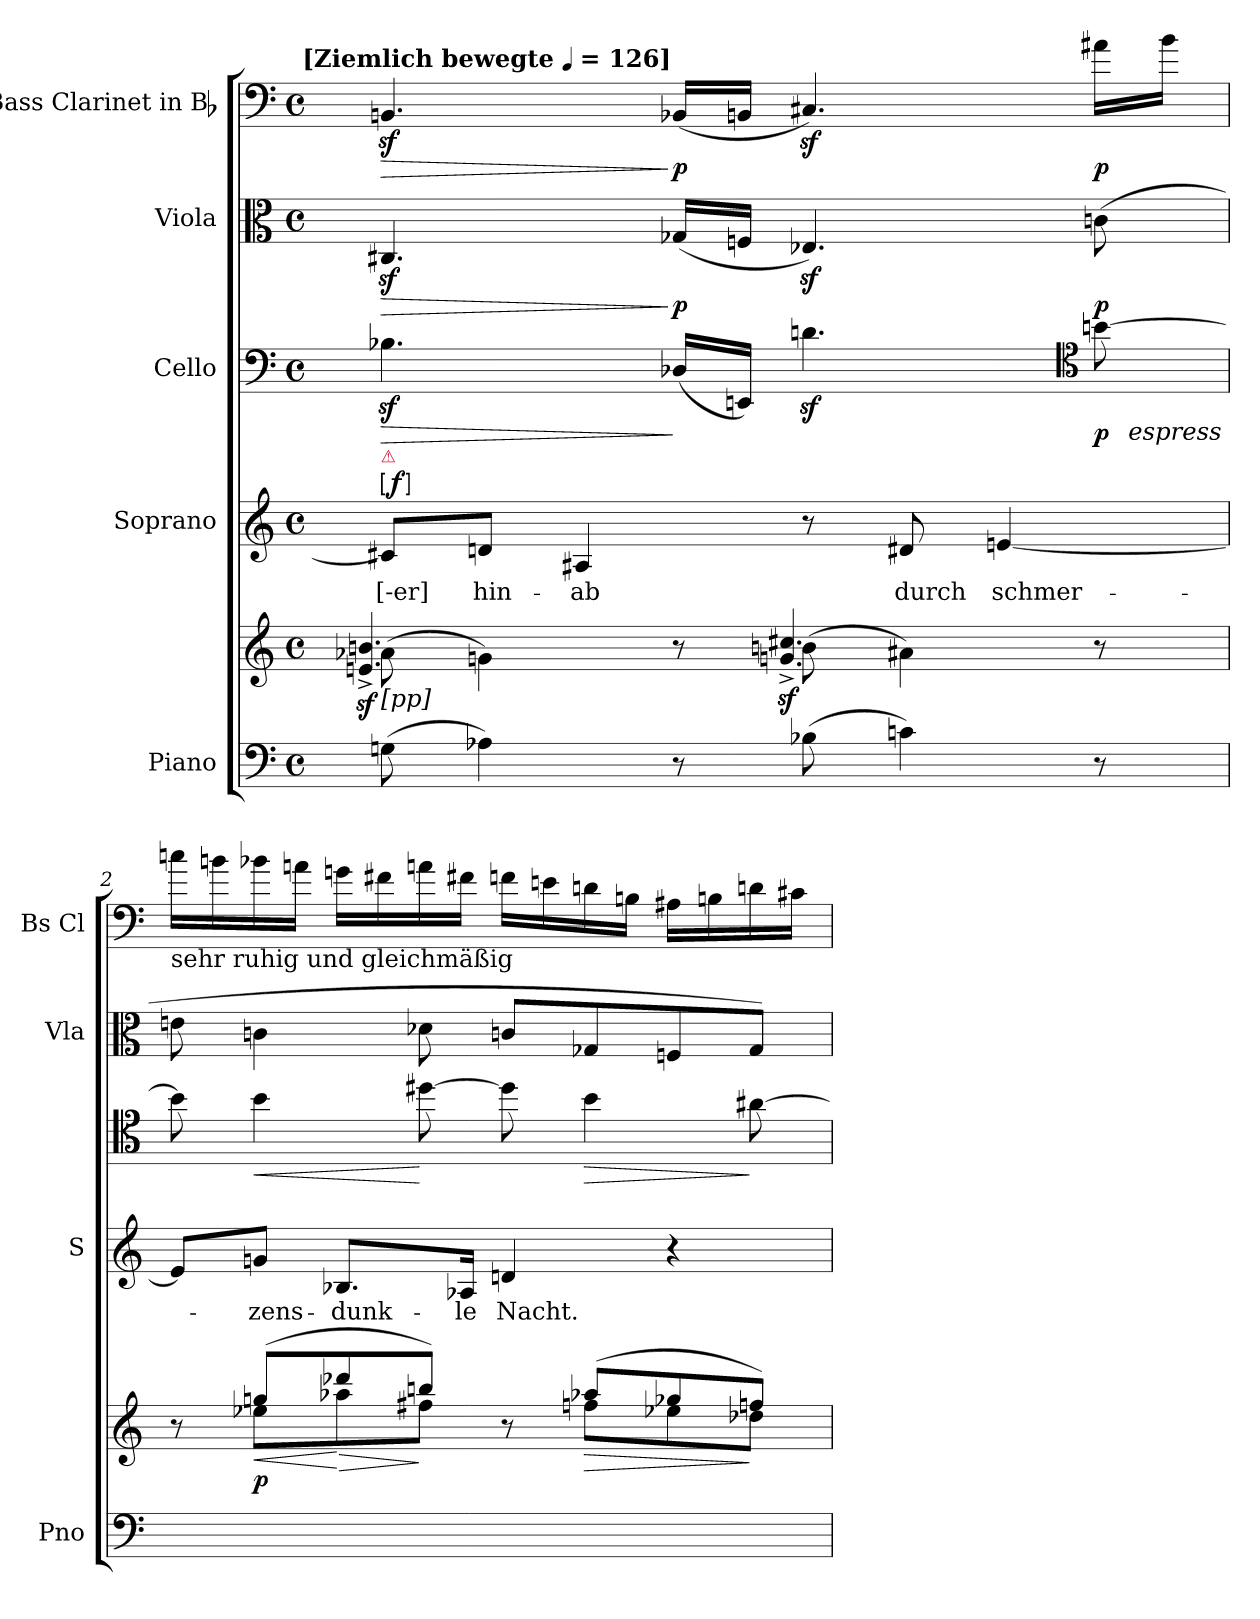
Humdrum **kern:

**kern	**kern	**dynam	**kern	**text	**dynam	**kern	**dynam	**kern	**dynam	**kern	**dynam
*part5	*part5	*part5	*part4	*part4	*part4	*part3	*part3	*part2	*part2	*part1	*part1
*staff6	*staff5	*staff5/6	*staff4	*staff4	*staff4	*staff3	*staff3	*staff2	*staff2	*staff1	*staff1
*I"Piano	*	*	*I"Soprano	*	*	*I"Cello	*	*I"Viola	*	*I"Bass Clarinet in Bb	*
*I'Pno	*	*	*I'S	*	*	*	*	*I'Vla	*	*I'Bs Cl	*
*clefF4	*clefG2	*	*clefG2	*	*	*clefF4	*	*clefC3	*	*clefF4	*
*	*	*	*	*	*	*	*	*	*	*ITrd1c2	*
*k[]	*k[]	*	*k[]	*	*	*k[]	*	*k[]	*	*k[b-e-]	*
!!LO:TX:omd:t=[Ziemlich bewegte [quarter] = 126]
*M4/4	*M4/4	*	*M4/4	*	*	*M4/4	*	*M4/4	*	*M4/4	*
*met(c)	*met(c)	*	*met(c)	*	*	*met(c)	*	*met(c)	*	*met(c)	*
*MM126	*MM126	*	*MM126	*	*	*MM126	*	*MM126	*	*MM126	*
=1	=1	=1	=1	=1	=1	=1	=1	=1	=1	=1	=1
*	*^	*	*	*	*	*	*	*	*	*	*
!	!	!	!	!LO:TX:a:color=crimson:t=⚠	!	!	!	!	!	!	!	!
!	!LO:TX:b:t=[pp]	!	!	!	!	!	!	!	!	!	!	!
!	!	!	!	!	!	!LO:DY:a:ed=brack	!	!LO:HP:b	!	!LO:HP:b	!	!LO:HP:b
(8Gn	(8a-X\	4.enz^/ 4.bnz^/	.	8c#X/L]	[-er]	f	4.B-Xz	>	4.C#Xzi	>	4.AAnzi	>
4A-X)	4gn\)	.	.	8dn/J	hin-	.	.	.	.	.	.	.
.	.	.	.	4A#X	-ab	.	.	.	.	.	.	.
8r	8r	8ryy	.	.	.	.	(16D-XLL	]	(16G-XLL	] p	(16AA-XLL	] p
.	.	.	.	.	.	.	16EEnJJ)	.	16FnJJ	.	16AAnJJ	.
(8B-X	(8bn\	4.gnz^/ 4.cc#Xz^/	.	8r	.	.	4.dnz	.	4.E-Xz)	.	4.BBnz)	.
4cn)	4a#X\)	.	.	8d#X	durch	.	.	.	.	.	.	.
.	.	.	.	[4en	schmer-	.	.	.	.	.	.	.
*	*	*	*	*	*	*	*clefC4	*	*	*	*	*
!	!	!	!	!	!	!	!	!LO:DY:t=%s espress	!	!	!	!
8r	8r	8ryy	.	.	.	.	[8bn	p	(8cn	p	16g#XLL	p
.	.	.	.	.	.	.	.	.	.	.	16aJJ	.
=2	=2	=2	=2	=2	=2	=2	=2	=2	=2	=2	=2	=2
!	!	!	!	!	!	!	!	!	!	!	!LO:TX:b:t=sehr ruhig und gleichmäßig	!
1ryy	8r	8ryy	.	8e/L]	.	.	8b]	.	8en	.	16b-XLL	.
.	.	.	.	.	.	.	.	.	.	.	16an	.
!	!	!	!LO:HP:b	!	!	!	!	!LO:HP:b	!	!	!	!
.	(8ggnL	8ee-XL	< p	8gn/J	-zens-	.	4b	<	4cn	.	16a-X	.
.	.	.	.	.	.	.	.	.	.	.	16gnJJ	.
!	!	!	!LO:HP:n=1:b	!	!	!	!	!	!	!	!	!
.	8ddd-X	8aa-X	[ >	8.B-X/L	-dunk-	.	.	.	.	.	16fnLL	.
.	.	.	.	.	.	.	.	.	.	.	16en	.
.	8bbnJ)	8ff#XJ	]	.	.	.	[8dd#X	[	8d-X	.	16gn	.
.	.	.	.	16A-X/Jk	-le	.	.	.	.	.	16enJJ	.
.	8r	8ryy	.	4dn	Nacht.	.	8dd#]	.	8cnL	.	16e-XLL	.
.	.	.	.	.	.	.	.	.	.	.	16dn	.
!	!	!	!LO:HP:b	!	!	!	!	!LO:HP:b	!	!	!	!
.	(8aa-XL	8ffnL	>	.	.	.	4b	>	8G-X	.	16cn	.
.	.	.	.	.	.	.	.	.	.	.	16AnJJ	.
.	8gg-X	8ee-X	.	4r	.	.	.	.	8Fn	.	16G#XLL	.
.	.	.	.	.	.	.	.	.	.	.	16An	.
.	8ffnJ)	8dd-XJ	]	.	.	.	[8a#X	]	8G-J)	.	16cn	.
.	.	.	.	.	.	.	.	.	.	.	16BnJJ	.
*	*v	*v	*	*	*	*	*	*	*	*	*	*
=	=	=	=	=	=	=	=	=	=	=	=
*-	*-	*-	*-	*-	*-	*-	*-	*-	*-	*-	*-
